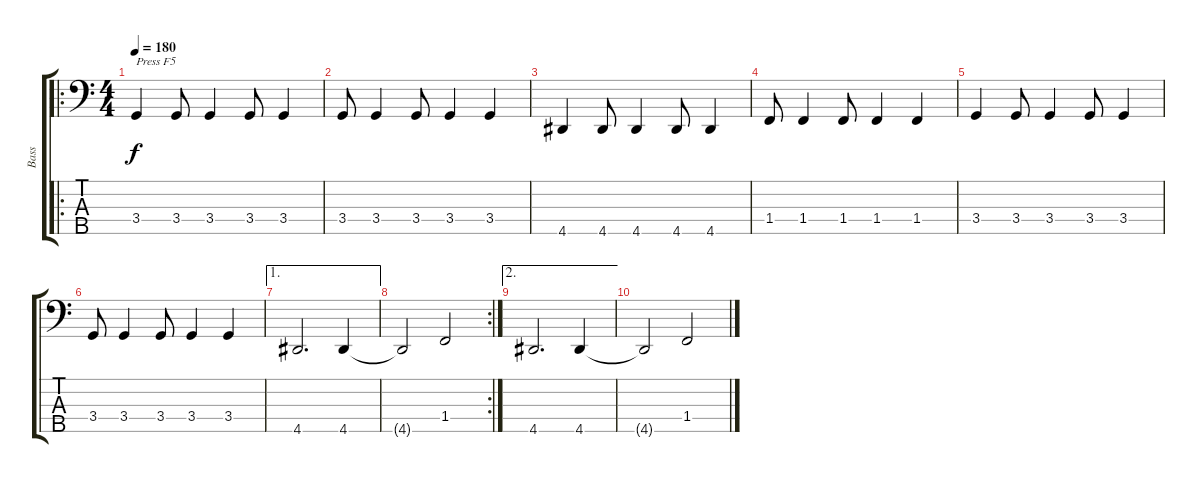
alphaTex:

\track ("Bass" "Bass") {instrument electricbassfinger}
\staff {score tabs}
\tuning (G2 D2 A1 E1 B0) {hide}
\ro
\ts (4 4)
\tempo 180
\clef f4
\ks c
3.4.4{txt "Press F5" dy f instrument electricbassfinger} 3.4.8 3.4.4 3.4.8 3.4.4 |
3.4.8 3.4.4 3.4.8 3.4.4 3.4.4 |
4.5.4 4.5.8 4.5.4 4.5.8 4.5.4 |
1.4.8 1.4.4 1.4.8 1.4.4 1.4.4 |
3.4.4 3.4.8 3.4.4 3.4.8 3.4.4 |
3.4.8 3.4.4 3.4.8 3.4.4 3.4.4 |
\ae 1
4.5.2{d} 4.5.4 |
\rc 2
4.5{t}.2 1.4.2 |
\ae 2
4.5.2{d} 4.5.4 |
4.5{t}.2 1.4.2
